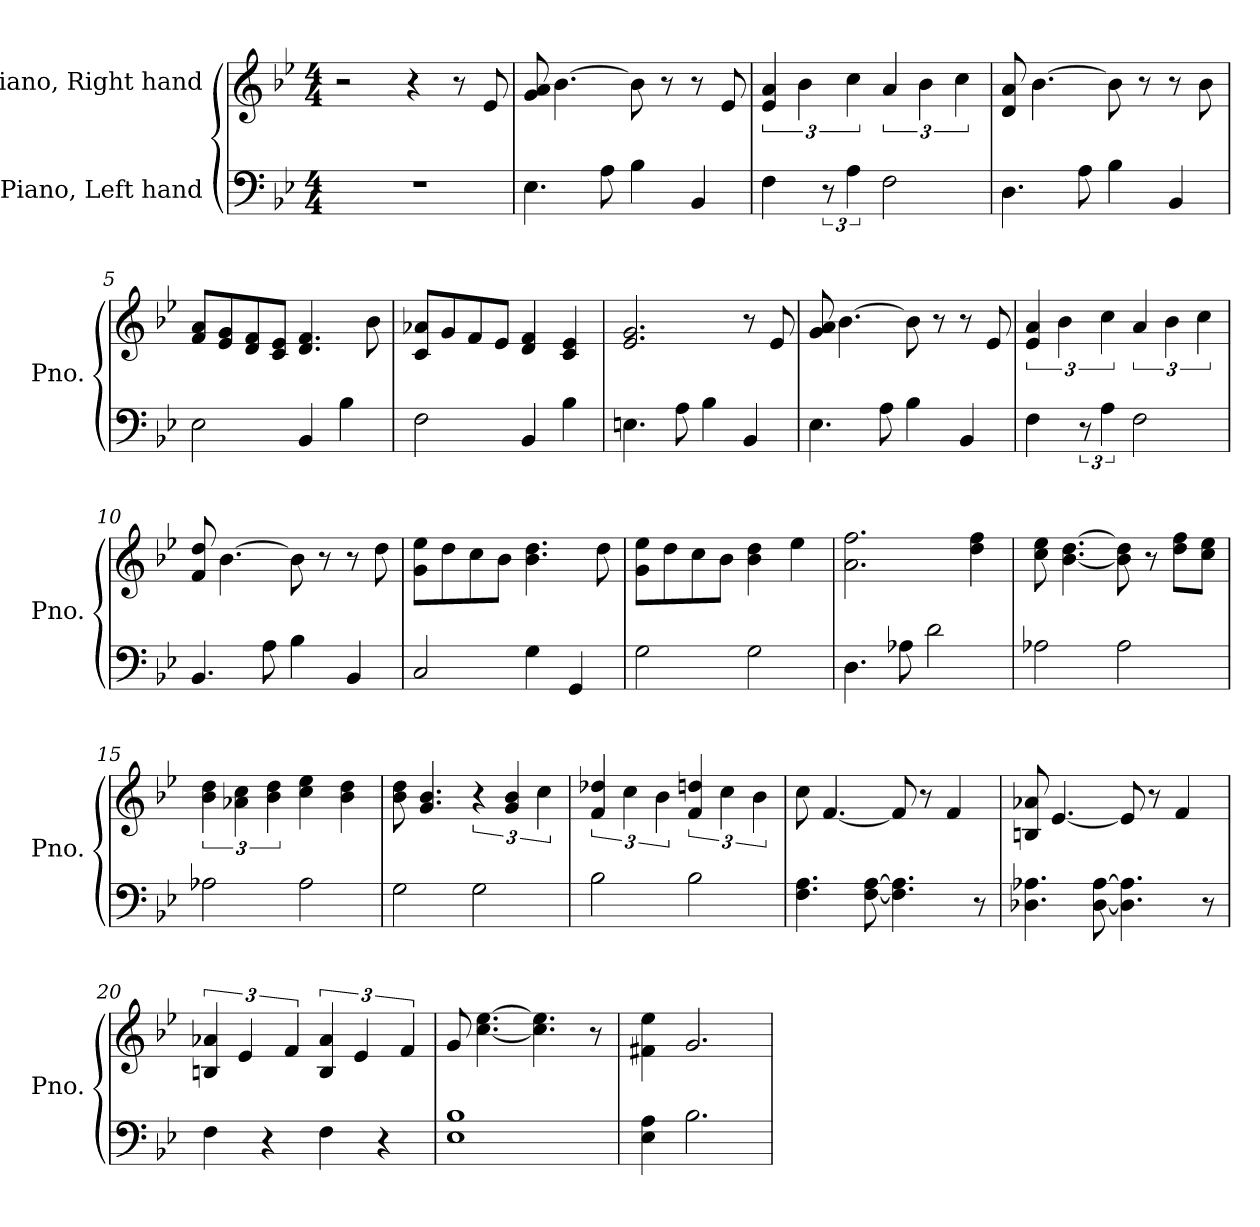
**kern	**kern
*part2	*part1
*staff2	*staff1
*I"Piano, Left hand	*I"Piano, Right hand
*I'Pno.	*I'Pno.
*clefF4	*clefG2
*k[b-e-]	*k[b-e-]
*M4/4	*M4/4
*MM120	*MM120
=1	=1
1r	2r
.	4r
.	8r
.	8e-/
=2	=2
4.E-\	8g/ 8a/
.	[4.b-\
8A\	.
4B-\	8b-\]
.	8r
4BB-/	8r
.	8e-/
=3	=3
4F\	6e-/ 6a/
.	6b-\
12r	.
6A\	6cc\
2F\	6a/
.	6b-\
.	6cc\
=4	=4
4.D\	8d/ 8a/
.	[4.b-\
8A\	.
4B-\	8b-\]
.	8r
4BB-/	8r
.	8b-\
=5	=5
2E-\	8f/ 8a/L
.	8e-/ 8g/
.	8d/ 8f/
.	8c/ 8e-/J
4BB-/	4.d/ 4.f/
4B-\	.
.	8b-\
!!LO:LB:g=z
=6	=6
2F\	8c/ 8a-X/L
.	8g/
.	8f/
.	8e-/J
4BB-/	4d/ 4f/
4B-\	4c/ 4e-/
=7	=7
4.En\	2.e-/ 2.g/
8A\	.
4B-\	.
4BB-/	8r
.	8e-/
=8	=8
4.E-\	8g/ 8a/
.	[4.b-\
8A\	.
4B-\	8b-\]
.	8r
4BB-/	8r
.	8e-/
=9	=9
4F\	6e-/ 6a/
.	6b-\
12r	.
6A\	6cc\
2F\	6a/
.	6b-\
.	6cc\
=10	=10
4.BB-/	8f/ 8dd/
.	[4.b-\
8A\	.
4B-\	8b-\]
.	8r
4BB-/	8r
.	8dd\
=11	=11
2C/	8g\ 8ee-\L
.	8dd\
.	8cc\
.	8b-\J
4G\	4.b-\ 4.dd\
4GG/	.
.	8dd\
!!LO:LB:g=z
=12	=12
2G\	8g\ 8ee-\L
.	8dd\
.	8cc\
.	8b-\J
2G\	4b-\ 4dd\
.	4ee-\
=13	=13
4.D\	2.a\ 2.ff\
8A-X\	.
2d\	.
.	4dd\ 4ff\
=14	=14
2A-X\	8cc\ 8ee-\
.	[4.b-\ [4.dd\
2A-\	8b-\] 8dd\]
.	8r
.	8dd\ 8ff\L
.	8cc\ 8ee-\J
=15	=15
2A-X\	6b-\ 6dd\
.	6a-X\ 6cc\
.	6b-\ 6dd\
2A-\	4cc\ 4ee-\
.	4b-\ 4dd\
=16	=16
2G\	8b-\ 8dd\
.	4.g/ 4.b-/
2G\	6r
.	6g/ 6b-/
.	6cc\
=17	=17
2B-\	6f/ 6dd-X/
.	6cc\
.	6b-\
2B-\	6f/ 6ddn/
.	6cc\
.	6b-\
!!LO:LB:g=z
=18	=18
4.F\ 4.A\	8cc\
.	[4.f/
[8F\ [8A\	.
4.F\] 4.A\]	8f/]
.	8r
.	4f/
8r	.
=19	=19
4.D-X\ 4.A-X\	8Bn/ 8a-X/
.	[4.e-/
[8D-\ [8A-\	.
4.D-\] 4.A-\]	8e-/]
.	8r
.	4f/
8r	.
=20	=20
4F\	6Bn/ 6a-X/
.	6e-/
4r	.
.	6f/
4F\	6B/ 6a-/
.	6e-/
4r	.
.	6f/
=21	=21
1E- 1B-	8g/
.	[4.cc\ [4.ee-\
.	4.cc\] 4.ee-\]
.	8r
=22	=22
4E-\ 4A\	4f#X\ 4ee-\
2.B-\	2.g/
=	=
*-	*-
